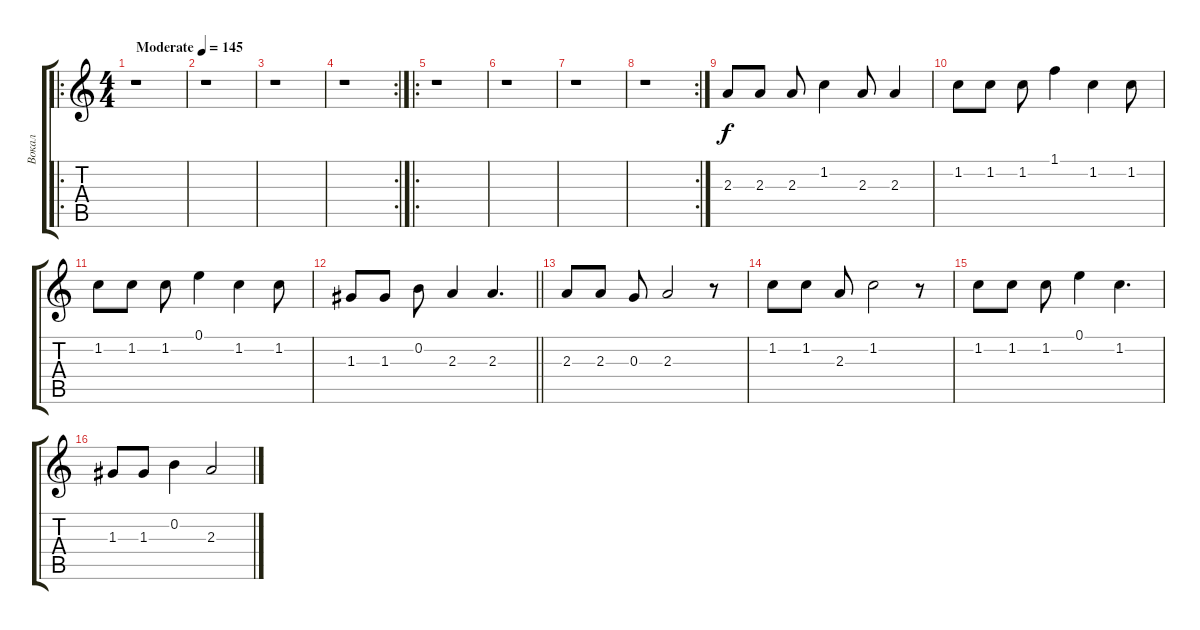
\track ("Вокал" "Вокал") {instrument acousticguitarsteel}
\staff {score tabs}
\tuning (E4 B3 G3 D3 A2 E2) {hide}
\ro
\ts (4 4)
\tempo (145 "Moderate")
\clef g2
\ks c
r.1{dy f instrument acousticguitarsteel} |
r.1 |
r.1 |
\rc 2
r.1 |
\ro
r.1 |
r.1 |
r.1 |
\rc 2
r.1 |
2.3.8 2.3.8 2.3.8 1.2.4 2.3.8 2.3.4 |
1.2.8 1.2.8 1.2.8 1.1.4 1.2.4 1.2.8 |
1.2.8 1.2.8 1.2.8 0.1.4 1.2.4 1.2.8 |
\barLineRight lightlight
1.3.8 1.3.8 0.2.8 2.3.4 2.3.4{d} |
2.3.8 2.3.8 0.3.8 2.3.2 r.8 |
1.2.8 1.2.8 2.3.8 1.2.2 r.8 |
1.2.8 1.2.8 1.2.8 0.1.4 1.2.4{d} |
1.3.8 1.3.8 0.2.4 2.3.2
